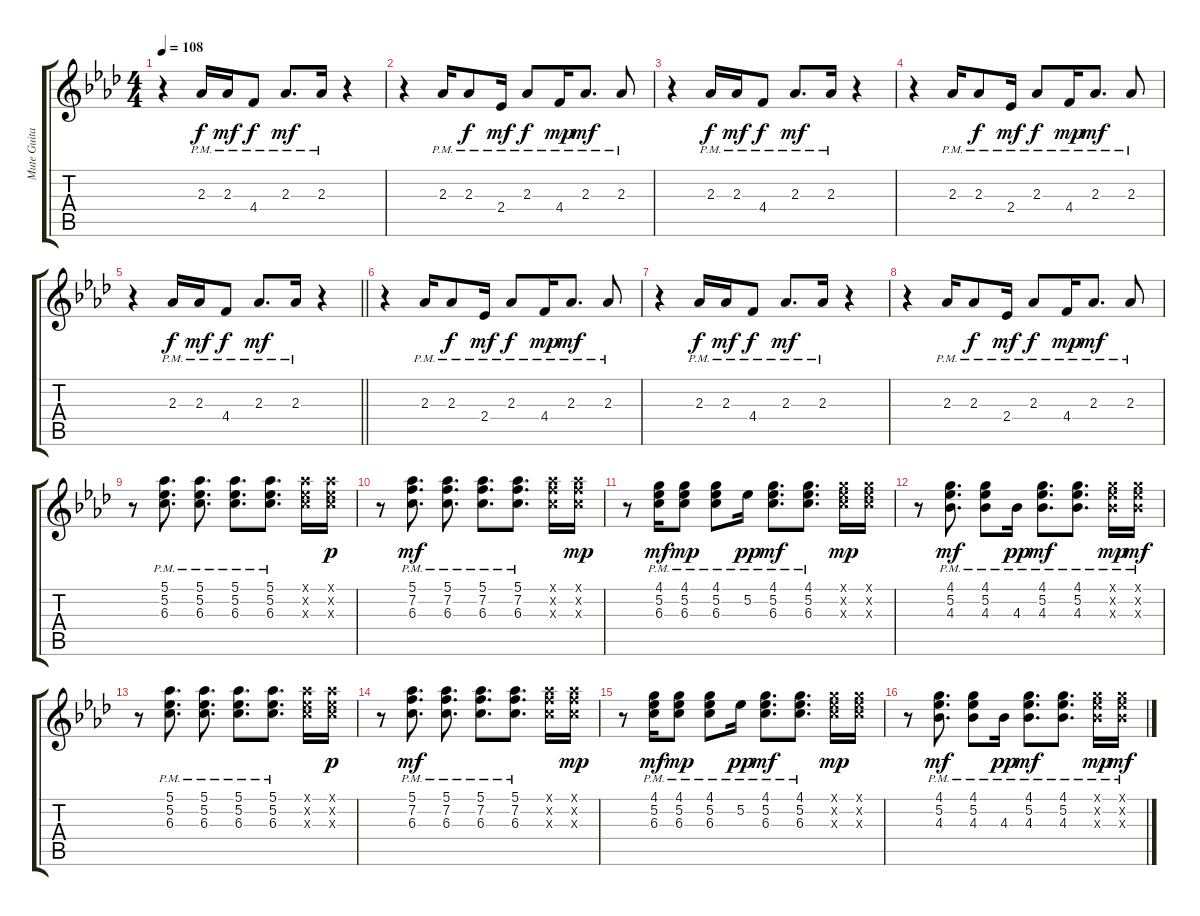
\track ("Mute Guitar" "Mute Guita") {instrument electricguitarclean}
\staff {score tabs}
\tuning (Eb4 Bb3 Gb3 Db3 Ab2 Eb2) {hide}
\ts (4 4)
\tempo 108
\clef g2
\ks ab
r.4{dy mf} 2.3{pm}.16{dy f} 2.3{pm}.16{dy mf} 4.4{pm}.8{dy f} 2.3{pm}.8{d dy mf} 2.3{pm}.16 r.4 |
r.4 2.3{pm}.16 2.3{pm}.8{dy f} 2.4{pm}.16{dy mf} 2.3{pm}.8{dy f} 4.4{pm}.16{dy mp} 2.3{pm}.8{d dy mf} 2.3{pm}.8 |
r.4 2.3{pm}.16{dy f} 2.3{pm}.16{dy mf} 4.4{pm}.8{dy f} 2.3{pm}.8{d dy mf} 2.3{pm}.16 r.4 |
r.4 2.3{pm}.16 2.3{pm}.8{dy f} 2.4{pm}.16{dy mf} 2.3{pm}.8{dy f} 4.4{pm}.16{dy mp} 2.3{pm}.8{d dy mf} 2.3{pm}.8 |
\barLineRight lightlight
r.4 2.3{pm}.16{dy f} 2.3{pm}.16{dy mf} 4.4{pm}.8{dy f} 2.3{pm}.8{d dy mf} 2.3{pm}.16 r.4 |
r.4 2.3{pm}.16 2.3{pm}.8{dy f} 2.4{pm}.16{dy mf} 2.3{pm}.8{dy f} 4.4{pm}.16{dy mp} 2.3{pm}.8{d dy mf} 2.3{pm}.8 |
r.4 2.3{pm}.16{dy f} 2.3{pm}.16{dy mf} 4.4{pm}.8{dy f} 2.3{pm}.8{d dy mf} 2.3{pm}.16 r.4 |
r.4 2.3{pm}.16 2.3{pm}.8{dy f} 2.4{pm}.16{dy mf} 2.3{pm}.8{dy f} 4.4{pm}.16{dy mp} 2.3{pm}.8{d dy mf} 2.3{pm}.8 |
r.8{volume 10} (5.1{pm} 5.2{pm} 6.3{pm}).8{d} (5.1{pm} 5.2{pm} 6.3{pm}).8{d} (5.1{pm} 5.2{pm} 6.3{pm}).8{d} (5.1{pm} 5.2{pm} 6.3{pm}).8{d} (5.1{x} 5.2{x} 6.3{x}).16 (5.1{x} 5.2{x} 6.3{x}).16{dy p} |
r.8 (5.1{pm} 7.2{pm} 6.3{pm}).8{d dy mf} (5.1{pm} 7.2{pm} 6.3{pm}).8{d} (5.1{pm} 7.2{pm} 6.3{pm}).8{d} (5.1{pm} 7.2{pm} 6.3{pm}).8{d} (5.1{x} 7.2{x} 6.3{x}).16 (5.1{x} 7.2{x} 6.3{x}).16{dy mp} |
r.8 (4.1{pm} 5.2{pm} 6.3{pm}).16{dy mf} (4.1{pm} 5.2{pm} 6.3{pm}).8{dy mp} (4.1{pm} 5.2{pm} 6.3{pm}).8 5.2{pm}.16{dy pp} (4.1{pm} 5.2{pm} 6.3{pm}).8{d dy mf} (4.1{pm} 5.2{pm} 6.3{pm}).8{d} (4.1{x} 5.2{x} 6.3{x}).16{dy mp} (4.1{x} 5.2{x} 6.3{x}).16 |
r.8 (4.1{pm} 5.2{pm} 4.3{pm}).8{d dy mf} (4.1{pm} 5.2{pm} 4.3{pm}).8 4.3{pm}.16{dy pp} (4.1{pm} 5.2{pm} 4.3{pm}).8{d dy mf} (4.1{pm} 5.2{pm} 4.3{pm}).8{d} (4.1{pm x} 5.2{pm x} 4.3{pm x}).16{dy mp} (4.1{pm x} 5.2{pm x} 4.3{pm x}).16{dy mf} |
r.8 (5.1{pm} 5.2{pm} 6.3{pm}).8{d} (5.1{pm} 5.2{pm} 6.3{pm}).8{d} (5.1{pm} 5.2{pm} 6.3{pm}).8{d} (5.1{pm} 5.2{pm} 6.3{pm}).8{d} (5.1{x} 5.2{x} 6.3{x}).16 (5.1{x} 5.2{x} 6.3{x}).16{dy p} |
r.8 (5.1{pm} 7.2{pm} 6.3{pm}).8{d dy mf} (5.1{pm} 7.2{pm} 6.3{pm}).8{d} (5.1{pm} 7.2{pm} 6.3{pm}).8{d} (5.1{pm} 7.2{pm} 6.3{pm}).8{d} (5.1{x} 7.2{x} 6.3{x}).16 (5.1{x} 7.2{x} 6.3{x}).16{dy mp} |
r.8 (4.1{pm} 5.2{pm} 6.3{pm}).16{dy mf} (4.1{pm} 5.2{pm} 6.3{pm}).8{dy mp} (4.1{pm} 5.2{pm} 6.3{pm}).8 5.2{pm}.16{dy pp} (4.1{pm} 5.2{pm} 6.3{pm}).8{d dy mf} (4.1{pm} 5.2{pm} 6.3{pm}).8{d} (4.1{x} 5.2{x} 6.3{x}).16{dy mp} (4.1{x} 5.2{x} 6.3{x}).16 |
r.8 (4.1{pm} 5.2{pm} 4.3{pm}).8{d dy mf} (4.1{pm} 5.2{pm} 4.3{pm}).8 4.3{pm}.16{dy pp} (4.1{pm} 5.2{pm} 4.3{pm}).8{d dy mf} (4.1{pm} 5.2{pm} 4.3{pm}).8{d} (4.1{pm x} 5.2{pm x} 4.3{pm x}).16{dy mp} (4.1{pm x} 5.2{pm x} 4.3{pm x}).16{dy mf}
